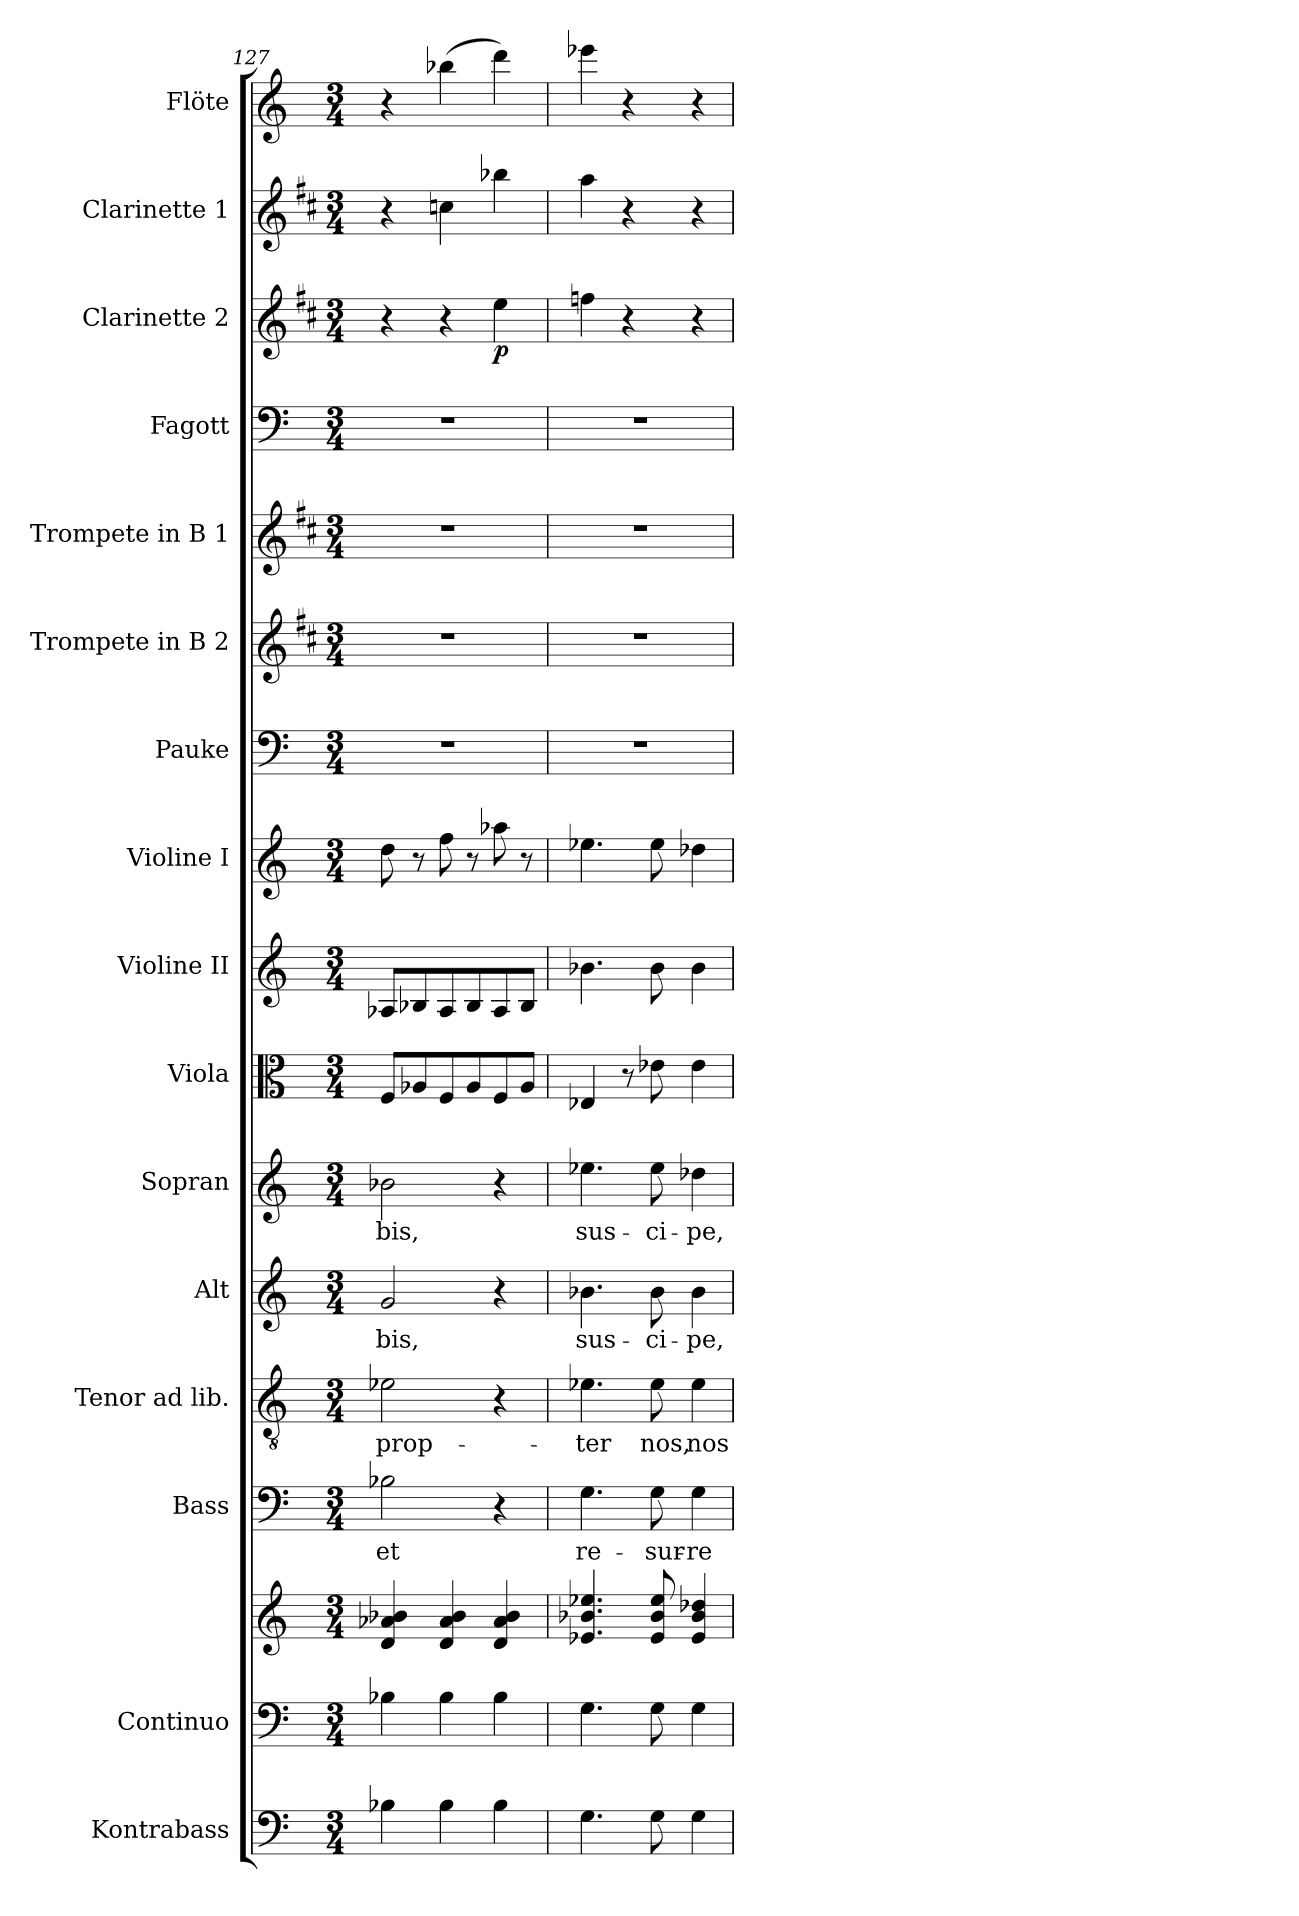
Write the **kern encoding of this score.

**kern	**kern	**kern	**kern	**text	**kern	**text	**kern	**text	**kern	**text	**kern	**kern	**kern	**kern	**kern	**kern	**kern	**kern	**dynam	**kern	**kern
*part16	*part15	*part15	*part14	*part14	*part13	*part13	*part12	*part12	*part11	*part11	*part10	*part9	*part8	*part7	*part6	*part5	*part4	*part3	*part3	*part2	*part1
*staff17	*staff16	*staff15	*staff14	*staff14	*staff13	*staff13	*staff12	*staff12	*staff11	*staff11	*staff10	*staff9	*staff8	*staff7	*staff6	*staff5	*staff4	*staff3	*staff3	*staff2	*staff1
*I"Kontrabass	*I"Continuo	*	*I"Bass	*	*I"Tenor ad lib.	*	*I"Alt	*	*I"Sopran	*	*I"Viola	*I"Violine II	*I"Violine I	*I"Pauke	*I"Trompete in B 2	*I"Trompete in B 1	*I"Fagott	*I"Clarinette 2	*	*I"Clarinette 1	*I"Flöte
*I'Kb.	*I'cont.	*	*I'B	*	*I'T	*	*I'A	*	*I'S	*	*I'Vla.	*I'Vl. II	*I'Vl. I	*I'Pk.	*	*	*I'Fg.	*I'Cl. 2	*	*I'Cl. 1	*I'Fl.
*clefF4	*clefF4	*clefG2	*clefF4	*	*clefGv2	*	*clefG2	*	*clefG2	*	*clefC3	*clefG2	*clefG2	*clefF4	*clefG2	*clefG2	*clefF4	*clefG2	*	*clefG2	*clefG2
*ITrd7c12	*	*	*	*	*	*	*	*	*	*	*	*	*	*	*ITrd1c2	*ITrd1c2	*	*ITrd1c2	*	*ITrd1c2	*
*k[]	*k[]	*k[]	*k[]	*	*k[]	*	*k[]	*	*k[]	*	*k[]	*k[]	*k[]	*k[]	*k[]	*k[]	*k[]	*k[]	*	*k[]	*k[]
*C:	*C:	*C:	*C:	*	*C:	*	*C:	*	*C:	*	*C:	*C:	*C:	*C:	*C:	*C:	*C:	*C:	*	*C:	*C:
*M3/4	*M3/4	*M3/4	*M3/4	*	*M3/4	*	*M3/4	*	*M3/4	*	*M3/4	*M3/4	*M3/4	*M3/4	*M3/4	*M3/4	*M3/4	*M3/4	*	*M3/4	*M3/4
=127	=127	=127	=127	=127	=127	=127	=127	=127	=127	=127	=127	=127	=127	=127	=127	=127	=127	=127	=127	=127	=127
!	!	!	!	!LO:LY:b	!	!LO:LY:b	!	!LO:LY:b	!	!LO:LY:b	!	!	!	!	!	!	!	!	!	!	!
4BB-X\	4B-X\	4d/ 4a-X/ 4b-X/	2B-X\	et	2e-X\	prop-	2g/	-bis,	2b-X\	-bis,	8F/L	8A-X/L	8dd\	2.r	2.r	2.r	2.r	4r	.	4r	4r
.	.	.	.	.	.	.	.	.	.	.	8A-X/	8B-X/	8r	.	.	.	.	.	.	.	.
4BB-\	4B-\	4d/ 4a-/ 4b-/	.	.	.	.	.	.	.	.	8F/	8A-/	8ff\	.	.	.	.	4r	.	4b-X\	(>4bb-X\
.	.	.	.	.	.	.	.	.	.	.	8A-/	8B-/	8r	.	.	.	.	.	.	.	.
!	!	!	!	!	!	!	!	!	!	!	!	!	!	!	!	!	!	!	!LO:DY:b	!	!
4BB-\	4B-\	4d/ 4a-/ 4b-/	4r	.	4r	.	4r	.	4r	.	8F/	8A-/	8aa-X\	.	.	.	.	4dd\	p	4aa-X\	4ddd\)
.	.	.	.	.	.	.	.	.	.	.	8A-/J	8B-/J	8r	.	.	.	.	.	.	.	.
=128	=128	=128	=128	=128	=128	=128	=128	=128	=128	=128	=128	=128	=128	=128	=128	=128	=128	=128	=128	=128	=128
!	!	!	!	!LO:LY:b	!	!LO:LY:b	!	!LO:LY:b	!	!LO:LY:b	!	!	!	!	!	!	!	!	!	!	!
4.GG\	4.G\	4.e-X/ 4.b-X/ 4.ee-X/	4.G\	re-	4.e-X\	-ter	4.b-X\	sus-	4.ee-X\	sus-	4E-X/	4.b-X\	4.ee-X\	2.r	2.r	2.r	2.r	4ee-X\	.	4gg\	4eee-X\
.	.	.	.	.	.	.	.	.	.	.	8r	.	.	.	.	.	.	4r	.	4r	4r
!	!	!	!	!LO:LY:b	!	!LO:LY:b	!	!LO:LY:b	!	!LO:LY:b	!	!	!	!	!	!	!	!	!	!	!
8GG\	8G\	8e-/ 8b-/ 8ee-/	8G\	-sur-	8e-\	nos,	8b-\	-ci-	8ee-\	-ci-	8e-X\	8b-\	8ee-\	.	.	.	.	.	.	.	.
!	!	!	!	!LO:LY:b	!	!LO:LY:b	!	!LO:LY:b	!	!LO:LY:b	!	!	!	!	!	!	!	!	!	!	!
4GG\	4G\	4e-/ 4b-/ 4dd-X/	4G\	-re-	4e-\	nos	4b-\	-pe,	4dd-X\	-pe,	4e-\	4b-\	4dd-X\	.	.	.	.	4r	.	4r	4r
=	=	=	=	=	=	=	=	=	=	=	=	=	=	=	=	=	=	=	=	=	=
*-	*-	*-	*-	*-	*-	*-	*-	*-	*-	*-	*-	*-	*-	*-	*-	*-	*-	*-	*-	*-	*-
